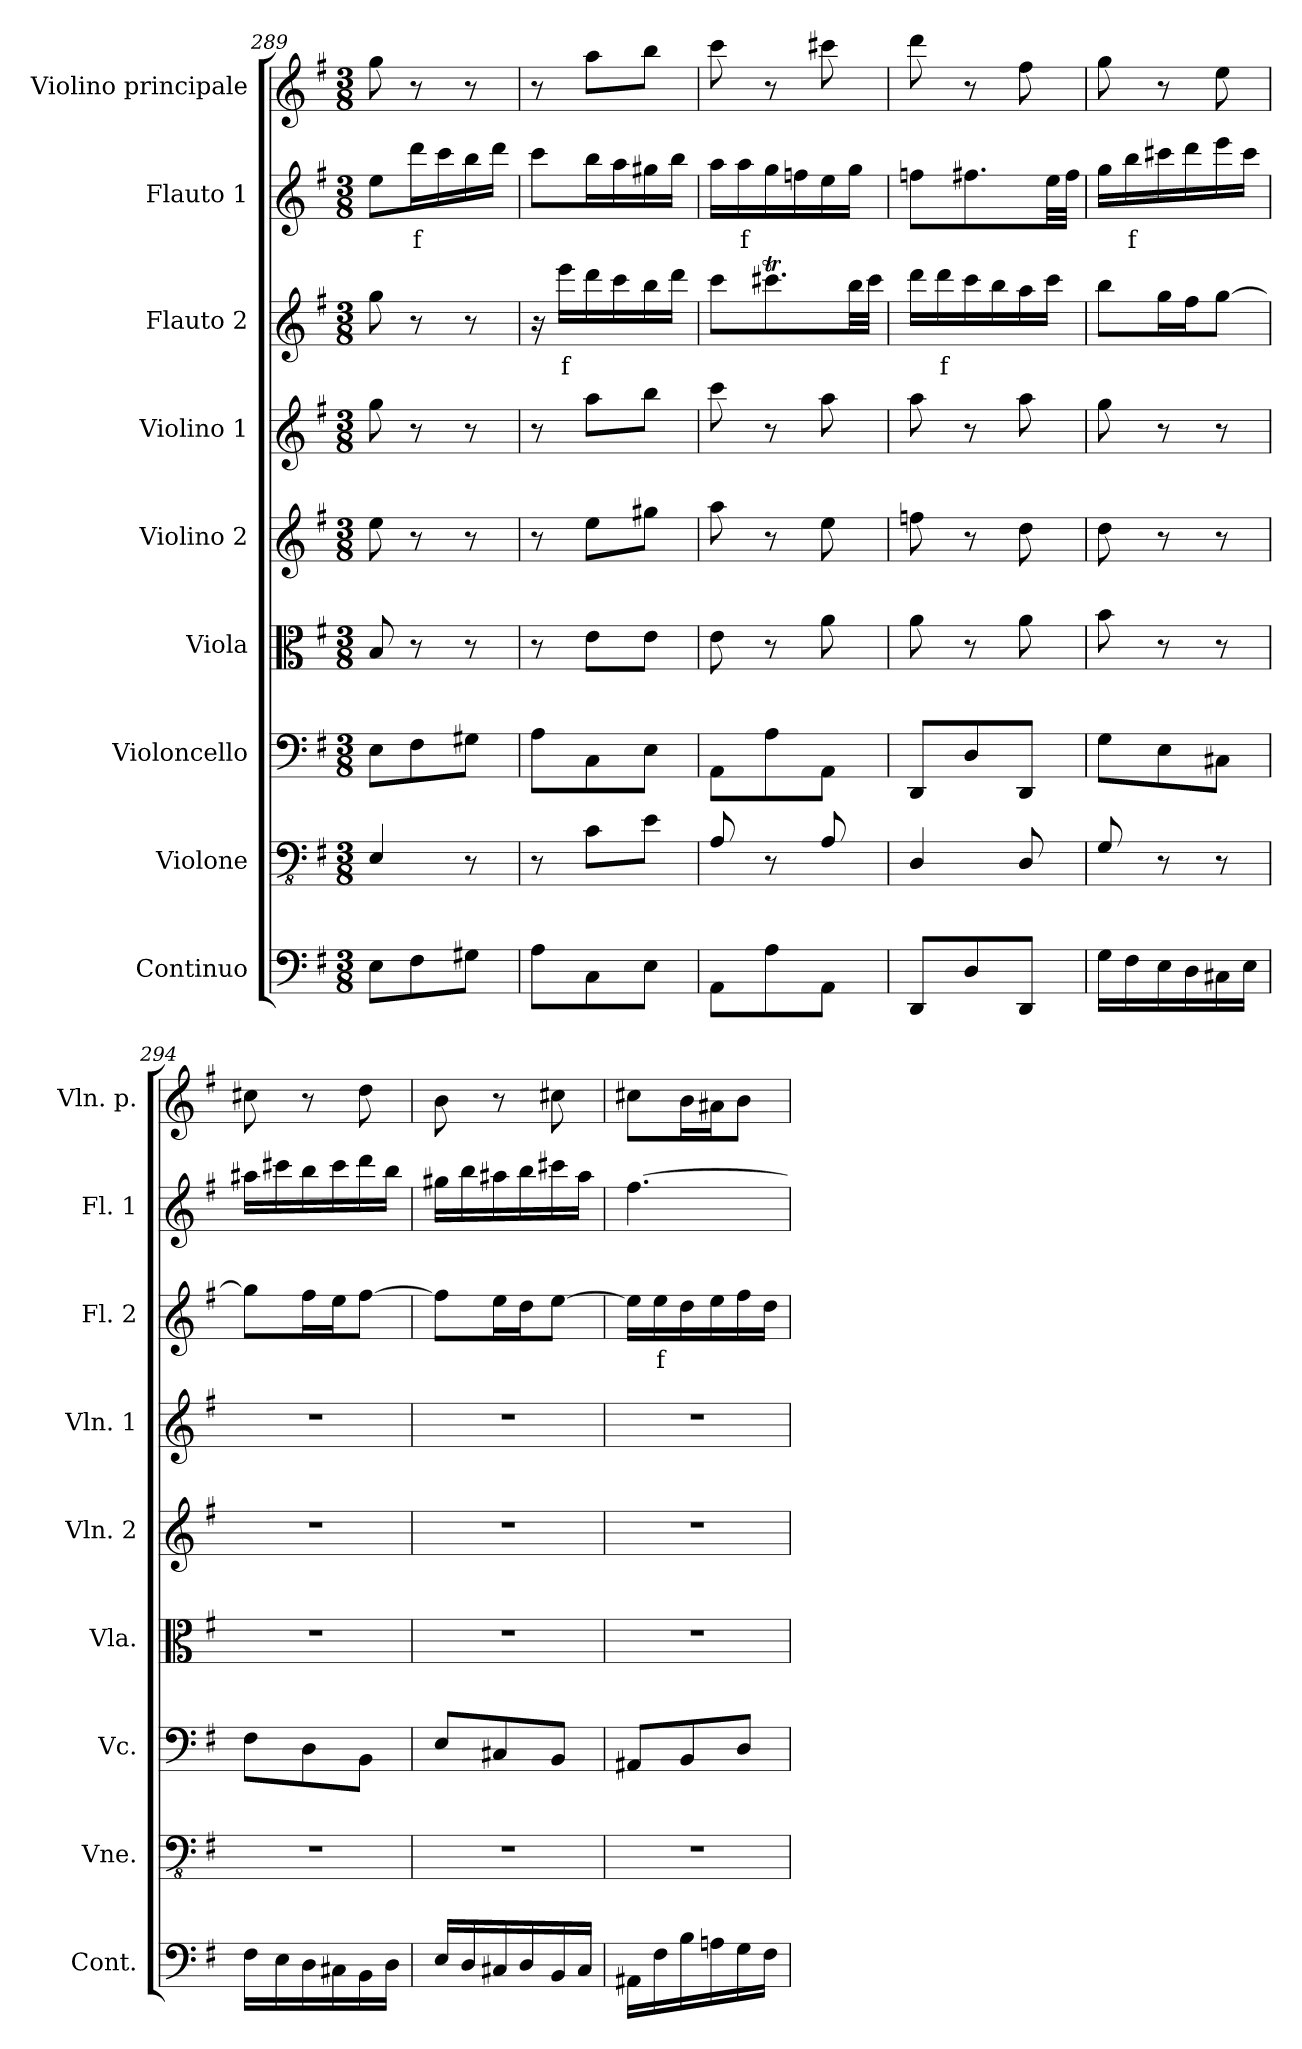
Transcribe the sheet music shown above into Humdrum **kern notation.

**kern	**kern	**kern	**kern	**kern	**kern	**kern	**text	**kern	**text	**kern
*part9	*part8	*part7	*part6	*part5	*part4	*part3	*part3	*part2	*part2	*part1
*staff9	*staff8	*staff7	*staff6	*staff5	*staff4	*staff3	*staff3	*staff2	*staff2	*staff1
*I"Continuo	*I"Violone	*I"Violoncello	*I"Viola	*I"Violino 2	*I"Violino 1	*I"Flauto 2	*	*I"Flauto 1	*	*I"Violino principale
*I'Cont.	*I'Vne.	*I'Vc.	*I'Vla.	*I'Vln. 2	*I'Vln. 1	*I'Fl. 2	*	*I'Fl. 1	*	*I'Vln. p.
*clefF4	*clefFv4	*clefF4	*clefC3	*clefG2	*clefG2	*clefG2	*	*clefG2	*	*clefG2
*	*ITrd7c12	*	*	*	*	*	*	*	*	*
*k[f#]	*k[f#]	*k[f#]	*k[f#]	*k[f#]	*k[f#]	*k[f#]	*	*k[f#]	*	*k[f#]
*M3/8	*M3/8	*M3/8	*M3/8	*M3/8	*M3/8	*M3/8	*	*M3/8	*	*M3/8
=289	=289	=289	=289	=289	=289	=289	=289	=289	=289	=289
8E\L	4EEE/	8E\L	8B/	8ee\	8gg\	8gg\	.	8ee\L	.	8gg\
!	!	!	!	!	!	!	!	!	!LO:LY:color=#FF0000	!
8F#\	.	8F#\	8r	8r	8r	8r	.	16ddd\L	f	8r
.	.	.	.	.	.	.	.	16ccc\	.	.
8G#X\J	8r	8G#X\J	8r	8r	8r	8r	.	16bb\	.	8r
.	.	.	.	.	.	.	.	16ddd\JJ	.	.
=290	=290	=290	=290	=290	=290	=290	=290	=290	=290	=290
8A\L	8r	8A\L	8r	8r	8r	16r	.	8ccc\L	.	8r
!	!	!	!	!	!	!	!LO:LY:color=#FF0000	!	!	!
.	.	.	.	.	.	16eee\LL	f	.	.	.
8C\	8CC\L	8C\	8e\L	8ee\L	8aa\L	16ddd\	.	16bb\L	.	8aa\L
.	.	.	.	.	.	16ccc\	.	16aa\	.	.
8E\J	8EE\J	8E\J	8e\J	8gg#X\J	8bb\J	16bb\	.	16gg#X\	.	8bb\J
.	.	.	.	.	.	16ddd\JJ	.	16bb\JJ	.	.
=291	=291	=291	=291	=291	=291	=291	=291	=291	=291	=291
8AA\L	8AAA/	8AA\L	8e\	8aa\	8ccc\	8ccc\L	.	16aa\LL	.	8ccc\
!	!	!	!	!	!	!	!	!	!LO:LY:color=#FF0000	!
.	.	.	.	.	.	.	.	16aa\	f	.
8A\	8r	8A\	8r	8r	8r	8.ccc#Xt\	.	16gg\	.	8r
.	.	.	.	.	.	.	.	16ffn\	.	.
8AA\J	8AAA/	8AA\J	8a\	8ee\	8aa\	.	.	16ee\	.	8ccc#X\
.	.	.	.	.	.	32bb\LL	.	16gg\JJ	.	.
.	.	.	.	.	.	32ccc#\JJJ	.	.	.	.
=292	=292	=292	=292	=292	=292	=292	=292	=292	=292	=292
8DD/L	4DDD/	8DD/L	8a\	8ffn\	8aa\	16ddd\LL	.	8ffn\L	.	8ddd\
!	!	!	!	!	!	!	!LO:LY:color=#FF0000	!	!	!
.	.	.	.	.	.	16ddd\	f	.	.	.
8D/	.	8D/	8r	8r	8r	16ccc\	.	8.ff#X\	.	8r
.	.	.	.	.	.	16bb\	.	.	.	.
8DD/J	8DDD/	8DD/J	8a\	8dd\	8aa\	16aa\	.	.	.	8ff#\
.	.	.	.	.	.	16ccc\JJ	.	32ee\LL	.	.
.	.	.	.	.	.	.	.	32ff#\JJJ	.	.
=293	=293	=293	=293	=293	=293	=293	=293	=293	=293	=293
16G\LL	8GGG/	8G\L	8b\	8dd\	8gg\	8bb\L	.	16gg\LL	.	8gg\
!	!	!	!	!	!	!	!	!	!LO:LY:color=#FF0000	!
16F#\	.	.	.	.	.	.	.	16bb\	f	.
16E\	8r	8E\	8r	8r	8r	16gg\L	.	16ccc#X\	.	8r
16D\	.	.	.	.	.	16ff#\J	.	16ddd\	.	.
16C#X\	8r	8C#X\J	8r	8r	8r	[8gg\J	.	16eee\	.	8ee\
16E\JJ	.	.	.	.	.	.	.	16ccc#\JJ	.	.
=294	=294	=294	=294	=294	=294	=294	=294	=294	=294	=294
16F#\LL	4.r	8F#\L	4.r	4.r	4.r	8gg\L]	.	16aa#X\LL	.	8cc#X\
16E\	.	.	.	.	.	.	.	16ccc#X\	.	.
16D\	.	8D\	.	.	.	16ff#\L	.	16bb\	.	8r
16C#X\	.	.	.	.	.	16ee\J	.	16ccc#\	.	.
16BB\	.	8BB\J	.	.	.	[8ff#\J	.	16ddd\	.	8dd\
16D\JJ	.	.	.	.	.	.	.	16bb\JJ	.	.
=295	=295	=295	=295	=295	=295	=295	=295	=295	=295	=295
16E/LL	4.r	8E/L	4.r	4.r	4.r	8ff#\L]	.	16gg#X\LL	.	8b\
16D/	.	.	.	.	.	.	.	16bb\	.	.
16C#X/	.	8C#X/	.	.	.	16ee\L	.	16aa#X\	.	8r
16D/	.	.	.	.	.	16dd\J	.	16bb\	.	.
16BB/	.	8BB/J	.	.	.	[8ee\J	.	16ccc#X\	.	8cc#X\
16C#/JJ	.	.	.	.	.	.	.	16aa#\JJ	.	.
=296	=296	=296	=296	=296	=296	=296	=296	=296	=296	=296
16AA#X\LL	4.r	8AA#X/L	4.r	4.r	4.r	16ee\LL]	.	[4.ff#\	.	8cc#X\L
!	!	!	!	!	!	!	!LO:LY:color=#FF0000	!	!	!
16F#\	.	.	.	.	.	16ee\	f	.	.	.
16B\	.	8BB/	.	.	.	16dd\	.	.	.	16b\L
16An\	.	.	.	.	.	16ee\	.	.	.	16a#X\J
16G\	.	8D/J	.	.	.	16ff#\	.	.	.	8b\J
16F#\JJ	.	.	.	.	.	16dd\JJ	.	.	.	.
=	=	=	=	=	=	=	=	=	=	=
*-	*-	*-	*-	*-	*-	*-	*-	*-	*-	*-
